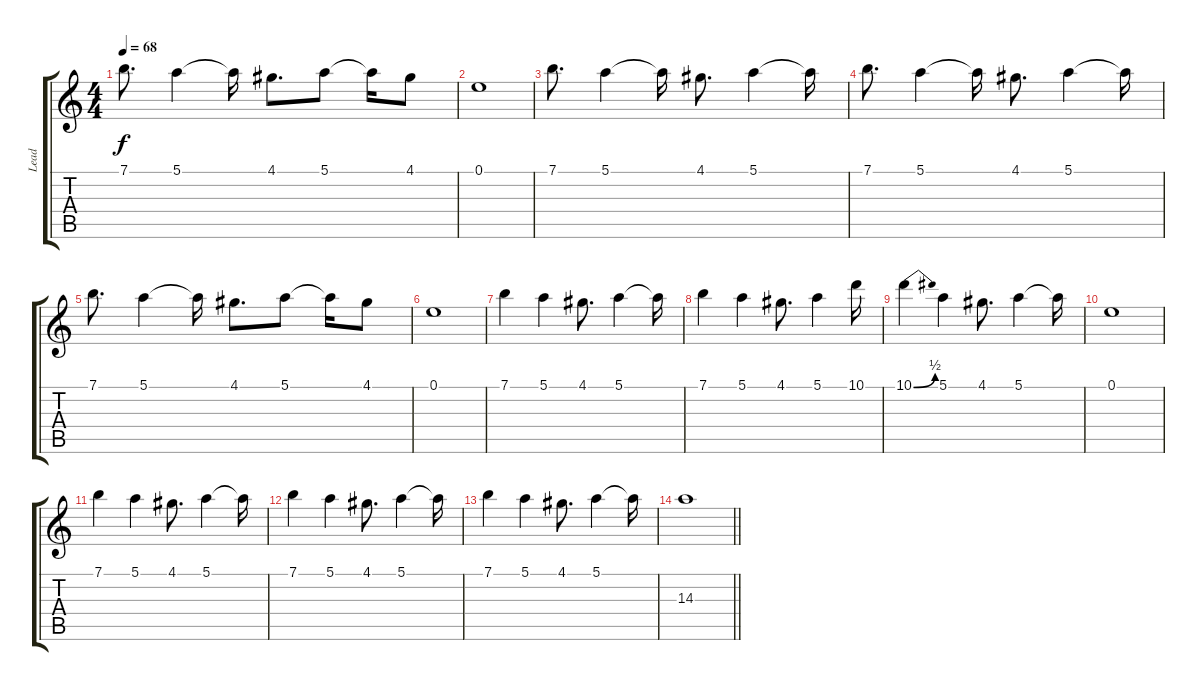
\track ("Lead" "Lead") {instrument overdrivenguitar}
\staff {score tabs}
\tuning (E4 B3 G3 D3 A2 E2) {hide}
\ts (4 4)
\tempo 68
\clef g2
\ks c
7.1.8{d dy f} 5.1.4 5.1{t}.16 4.1.8{d} 5.1.8 5.1{t}.16 4.1.8 |
0.1.1 |
7.1.8{d} 5.1.4 5.1{t}.16 4.1.8{d} 5.1.4 5.1{t}.16 |
7.1.8{d} 5.1.4 5.1{t}.16 4.1.8{d} 5.1.4 5.1{t}.16 |
7.1.8{d} 5.1.4 5.1{t}.16 4.1.8{d} 5.1.8 5.1{t}.16 4.1.8 |
0.1.1 |
7.1.4{volume 10} 5.1.4 4.1.8{d} 5.1.4 5.1{t}.16 |
7.1.4 5.1.4 4.1.8{d} 5.1.4 10.1.16 |
10.1{be (bend 0 0 60 2)}.4 5.1.4 4.1.8{d} 5.1.4 5.1{t}.16 |
0.1.1 |
7.1.4 5.1.4 4.1.8{d} 5.1.4 5.1{t}.16 |
7.1.4 5.1.4 4.1.8{d} 5.1.4 5.1{t}.16 |
7.1.4 5.1.4 4.1.8{d} 5.1.4 5.1{t}.16 |
\barLineRight lightlight
14.3.1
